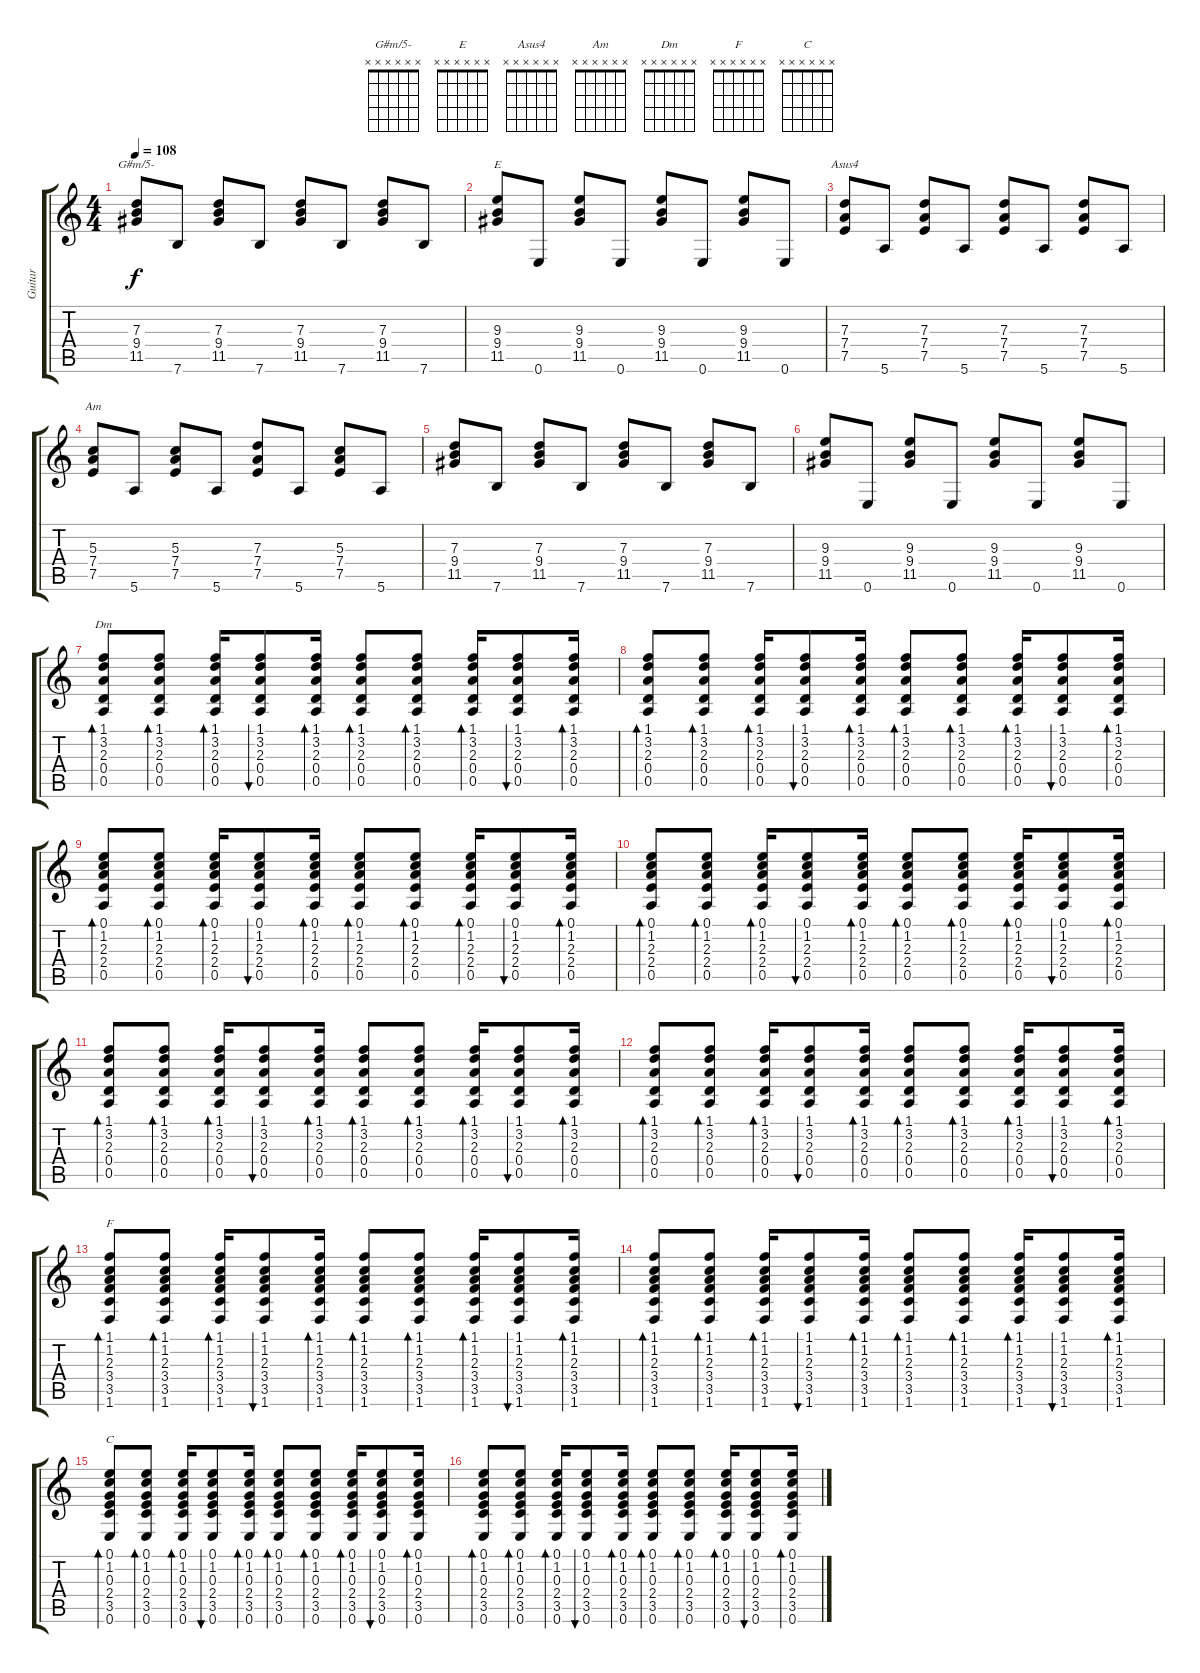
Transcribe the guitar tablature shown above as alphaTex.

\track ("Guitar" "Guitar") {instrument acousticguitarsteel}
\staff {score tabs}
\tuning (E4 B3 G3 D3 A2 E2) {hide}
\chord ("G#m/5-" x x x x x x)
\chord ("E" x x x x x x)
\chord ("Asus4" x x x x x x)
\chord ("Am" x x x x x x)
\chord ("Dm" x x x x x x)
\chord ("F" x x x x x x)
\chord ("C" x x x x x x)
\ts (4 4)
\tempo 108
\clef g2
\ks c
(7.3 9.4 11.5).8{ch "G#m/5-" dy f} 7.6.8 (7.3 9.4 11.5).8 7.6.8 (7.3 9.4 11.5).8 7.6.8 (7.3 9.4 11.5).8 7.6.8 |
(9.3 9.4 11.5).8{ch "E"} 0.6.8 (9.3 9.4 11.5).8 0.6.8 (9.3 9.4 11.5).8 0.6.8 (9.3 9.4 11.5).8 0.6.8 |
(7.3 7.4 7.5).8{ch "Asus4"} 5.6.8 (7.3 7.4 7.5).8 5.6.8 (7.3 7.4 7.5).8 5.6.8 (7.3 7.4 7.5).8 5.6.8 |
(5.3 7.4 7.5).8{ch "Am"} 5.6.8 (5.3 7.4 7.5).8 5.6.8 (7.3 7.4 7.5).8 5.6.8 (5.3 7.4 7.5).8 5.6.8 |
(7.3 9.4 11.5).8 7.6.8 (7.3 9.4 11.5).8 7.6.8 (7.3 9.4 11.5).8 7.6.8 (7.3 9.4 11.5).8 7.6.8 |
(9.3 9.4 11.5).8 0.6.8 (9.3 9.4 11.5).8 0.6.8 (9.3 9.4 11.5).8 0.6.8 (9.3 9.4 11.5).8 0.6.8 |
(1.1 3.2 2.3 0.4 0.5).8{bd 60 ch "Dm"} (1.1 3.2 2.3 0.4 0.5).8{bd 60} (1.1 3.2 2.3 0.4 0.5).16{bd 60} (1.1 3.2 2.3 0.4 0.5).8{bu 60} (1.1 3.2 2.3 0.4 0.5).16{bd 60} (1.1 3.2 2.3 0.4 0.5).8{bd 60} (1.1 3.2 2.3 0.4 0.5).8{bd 60} (1.1 3.2 2.3 0.4 0.5).16{bd 60} (1.1 3.2 2.3 0.4 0.5).8{bu 60} (1.1 3.2 2.3 0.4 0.5).16{bd 60} |
(1.1 3.2 2.3 0.4 0.5).8{bd 60} (1.1 3.2 2.3 0.4 0.5).8{bd 60} (1.1 3.2 2.3 0.4 0.5).16{bd 60} (1.1 3.2 2.3 0.4 0.5).8{bu 60} (1.1 3.2 2.3 0.4 0.5).16{bd 60} (1.1 3.2 2.3 0.4 0.5).8{bd 60} (1.1 3.2 2.3 0.4 0.5).8{bd 60} (1.1 3.2 2.3 0.4 0.5).16{bd 60} (1.1 3.2 2.3 0.4 0.5).8{bu 60} (1.1 3.2 2.3 0.4 0.5).16{bd 60} |
(0.1 1.2 2.3 2.4 0.5).8{bd 60} (0.1 1.2 2.3 2.4 0.5).8{bd 60} (0.1 1.2 2.3 2.4 0.5).16{bd 60} (0.1 1.2 2.3 2.4 0.5).8{bu 60} (0.1 1.2 2.3 2.4 0.5).16{bd 60} (0.1 1.2 2.3 2.4 0.5).8{bd 60} (0.1 1.2 2.3 2.4 0.5).8{bd 60} (0.1 1.2 2.3 2.4 0.5).16{bd 60} (0.1 1.2 2.3 2.4 0.5).8{bu 60} (0.1 1.2 2.3 2.4 0.5).16{bd 60} |
(0.1 1.2 2.3 2.4 0.5).8{bd 60} (0.1 1.2 2.3 2.4 0.5).8{bd 60} (0.1 1.2 2.3 2.4 0.5).16{bd 60} (0.1 1.2 2.3 2.4 0.5).8{bu 60} (0.1 1.2 2.3 2.4 0.5).16{bd 60} (0.1 1.2 2.3 2.4 0.5).8{bd 60} (0.1 1.2 2.3 2.4 0.5).8{bd 60} (0.1 1.2 2.3 2.4 0.5).16{bd 60} (0.1 1.2 2.3 2.4 0.5).8{bu 60} (0.1 1.2 2.3 2.4 0.5).16{bd 60} |
(1.1 3.2 2.3 0.4 0.5).8{bd 60} (1.1 3.2 2.3 0.4 0.5).8{bd 60} (1.1 3.2 2.3 0.4 0.5).16{bd 60} (1.1 3.2 2.3 0.4 0.5).8{bu 60} (1.1 3.2 2.3 0.4 0.5).16{bd 60} (1.1 3.2 2.3 0.4 0.5).8{bd 60} (1.1 3.2 2.3 0.4 0.5).8{bd 60} (1.1 3.2 2.3 0.4 0.5).16{bd 60} (1.1 3.2 2.3 0.4 0.5).8{bu 60} (1.1 3.2 2.3 0.4 0.5).16{bd 60} |
(1.1 3.2 2.3 0.4 0.5).8{bd 60} (1.1 3.2 2.3 0.4 0.5).8{bd 60} (1.1 3.2 2.3 0.4 0.5).16{bd 60} (1.1 3.2 2.3 0.4 0.5).8{bu 60} (1.1 3.2 2.3 0.4 0.5).16{bd 60} (1.1 3.2 2.3 0.4 0.5).8{bd 60} (1.1 3.2 2.3 0.4 0.5).8{bd 60} (1.1 3.2 2.3 0.4 0.5).16{bd 60} (1.1 3.2 2.3 0.4 0.5).8{bu 60} (1.1 3.2 2.3 0.4 0.5).16{bd 60} |
(1.1 1.2 2.3 3.4 3.5 1.6).8{bd 60 ch "F"} (1.1 1.2 2.3 3.4 3.5 1.6).8{bd 60} (1.1 1.2 2.3 3.4 3.5 1.6).16{bd 60} (1.1 1.2 2.3 3.4 3.5 1.6).8{bu 60} (1.1 1.2 2.3 3.4 3.5 1.6).16{bd 60} (1.1 1.2 2.3 3.4 3.5 1.6).8{bd 60} (1.1 1.2 2.3 3.4 3.5 1.6).8{bd 60} (1.1 1.2 2.3 3.4 3.5 1.6).16{bd 60} (1.1 1.2 2.3 3.4 3.5 1.6).8{bu 60} (1.1 1.2 2.3 3.4 3.5 1.6).16{bd 60} |
(1.1 1.2 2.3 3.4 3.5 1.6).8{bd 60} (1.1 1.2 2.3 3.4 3.5 1.6).8{bd 60} (1.1 1.2 2.3 3.4 3.5 1.6).16{bd 60} (1.1 1.2 2.3 3.4 3.5 1.6).8{bu 60} (1.1 1.2 2.3 3.4 3.5 1.6).16{bd 60} (1.1 1.2 2.3 3.4 3.5 1.6).8{bd 60} (1.1 1.2 2.3 3.4 3.5 1.6).8{bd 60} (1.1 1.2 2.3 3.4 3.5 1.6).16{bd 60} (1.1 1.2 2.3 3.4 3.5 1.6).8{bu 60} (1.1 1.2 2.3 3.4 3.5 1.6).16{bd 60} |
(0.1 1.2 0.3 2.4 3.5 0.6).8{bd 60 ch "C"} (0.1 1.2 0.3 2.4 3.5 0.6).8{bd 60} (0.1 1.2 0.3 2.4 3.5 0.6).16{bd 60} (0.1 1.2 0.3 2.4 3.5 0.6).8{bu 60} (0.1 1.2 0.3 2.4 3.5 0.6).16{bd 60} (0.1 1.2 0.3 2.4 3.5 0.6).8{bd 60} (0.1 1.2 0.3 2.4 3.5 0.6).8{bd 60} (0.1 1.2 0.3 2.4 3.5 0.6).16{bd 60} (0.1 1.2 0.3 2.4 3.5 0.6).8{bu 60} (0.1 1.2 0.3 2.4 3.5 0.6).16{bd 60} |
(0.1 1.2 0.3 2.4 3.5 0.6).8{bd 60} (0.1 1.2 0.3 2.4 3.5 0.6).8{bd 60} (0.1 1.2 0.3 2.4 3.5 0.6).16{bd 60} (0.1 1.2 0.3 2.4 3.5 0.6).8{bu 60} (0.1 1.2 0.3 2.4 3.5 0.6).16{bd 60} (0.1 1.2 0.3 2.4 3.5 0.6).8{bd 60} (0.1 1.2 0.3 2.4 3.5 0.6).8{bd 60} (0.1 1.2 0.3 2.4 3.5 0.6).16{bd 60} (0.1 1.2 0.3 2.4 3.5 0.6).8{bu 60} (0.1 1.2 0.3 2.4 3.5 0.6).16{bd 60}
